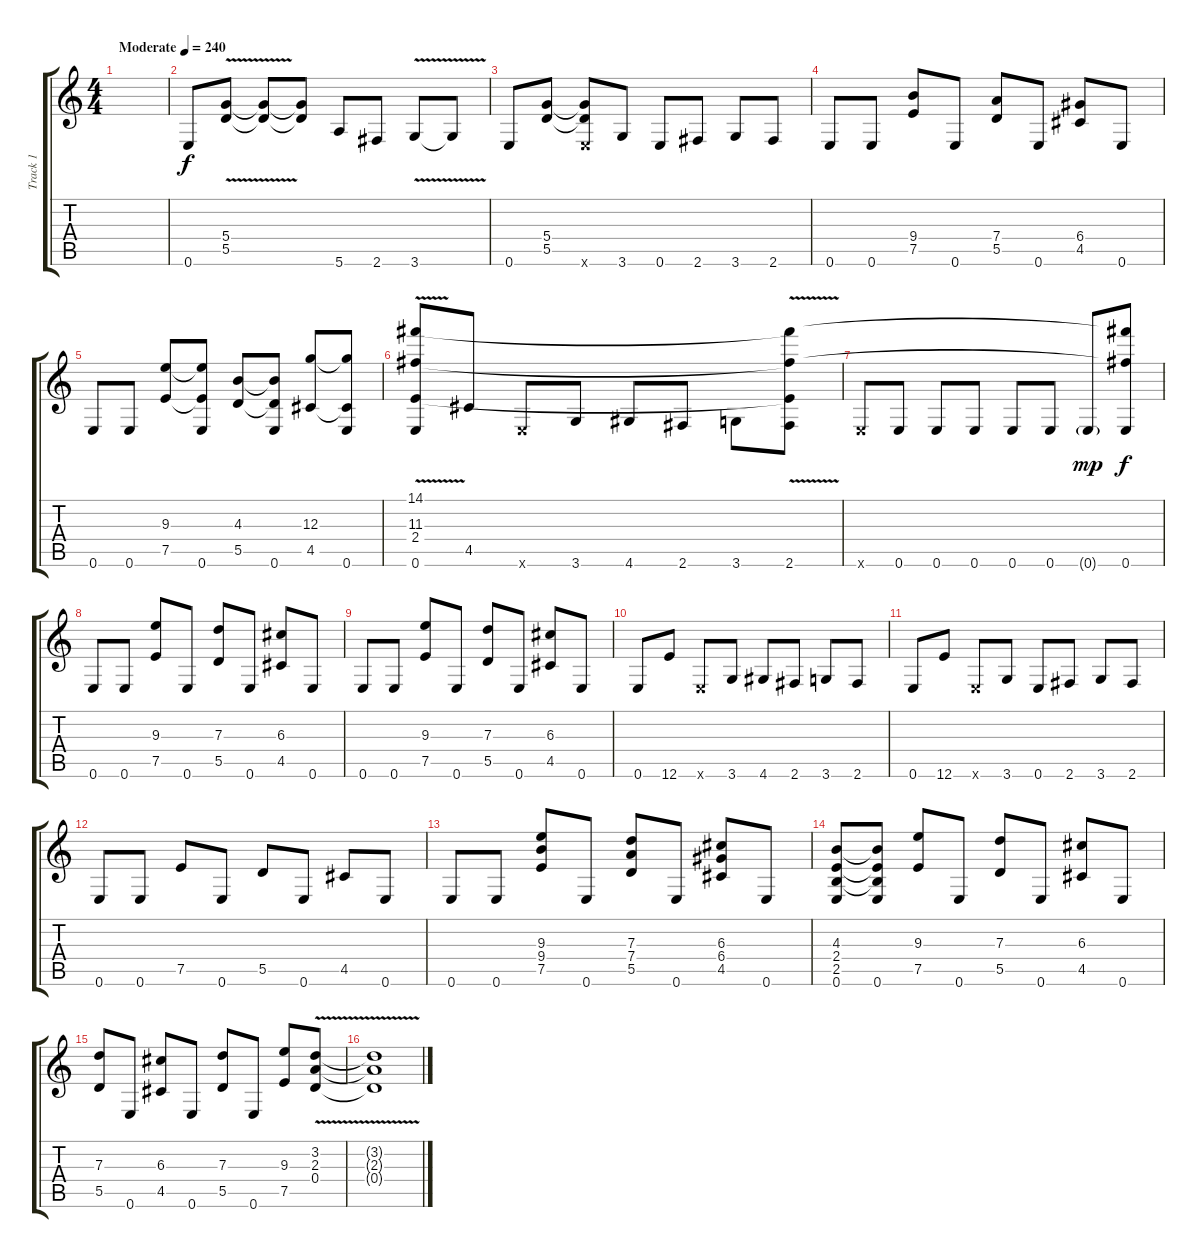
\track ("Track 1" "Track 1") {instrument acousticguitarsteel}
\staff {score tabs}
\tuning (E4 B3 G3 D3 A2 E2) {hide}
\ts (4 4)
\tempo (240 "Moderate")
\clef g2
\ks c
|
0.6.8 (5.4{v} 5.5{v}).8 (5.4{t} 5.5{t}).8 (5.4{t} 5.5{t}).8 5.6.8 2.6.8 3.6{v}.8 3.6{t}.8 |
0.6.8 (5.4 5.5).8 (5.4{t} 5.5{t} 0.6{x}).8 3.6.8 0.6.8 2.6.8 3.6.8 2.6.8 |
0.6.8 0.6.8 (9.4 7.5).8 0.6.8 (7.4 5.5).8 0.6.8 (6.4 4.5).8 0.6.8 |
0.6.8 0.6.8 (9.3 7.5).8 (9.3{t} 7.5{t} 0.6).8 (4.3 5.5).8 (4.3{t} 5.5{t} 0.6).8 (12.3 4.5).8 (12.3{t} 4.5{t} 0.6).8 |
(14.1{v} 11.3{v} 2.4 0.6).8 4.5.8 0.6{x}.8 3.6.8 4.6.8 2.6.8 3.6.8 (14.1{t} 11.3{t} 2.4{t} 2.6).8 |
0.6{x}.8 0.6.8 0.6.8 0.6.8 0.6.8 0.6.8 0.6{g}.8{dy mp} (14.1{t} 11.3{t} 0.6).8{dy f} |
0.6.8 0.6.8 (9.3 7.5).8 0.6.8 (7.3 5.5).8 0.6.8 (6.3 4.5).8 0.6.8 |
0.6.8 0.6.8 (9.3 7.5).8 0.6.8 (7.3 5.5).8 0.6.8 (6.3 4.5).8 0.6.8 |
0.6.8 12.6.8 0.6{x}.8 3.6.8 4.6.8 2.6.8 3.6.8 2.6.8 |
0.6.8 12.6.8 0.6{x}.8 3.6.8 0.6.8 2.6.8 3.6.8 2.6.8 |
0.6.8 0.6.8 7.5.8 0.6.8 5.5.8 0.6.8 4.5.8 0.6.8 |
0.6.8 0.6.8 (9.3 9.4 7.5).8 0.6.8 (7.3 7.4 5.5).8 0.6.8 (6.3 6.4 4.5).8 0.6.8 |
(4.3 2.4 2.5 0.6).8 (4.3{t} 2.4{t} 2.5{t} 0.6).8 (9.3 7.5).8 0.6.8 (7.3 5.5).8 0.6.8 (6.3 4.5).8 0.6.8 |
(7.3 5.5).8 0.6.8 (6.3 4.5).8 0.6.8 (7.3 5.5).8 0.6.8 (9.3 7.5).8 (3.2{v} 2.3 0.4).8 |
(3.2{t} 2.3{t} 0.4{t}).1
